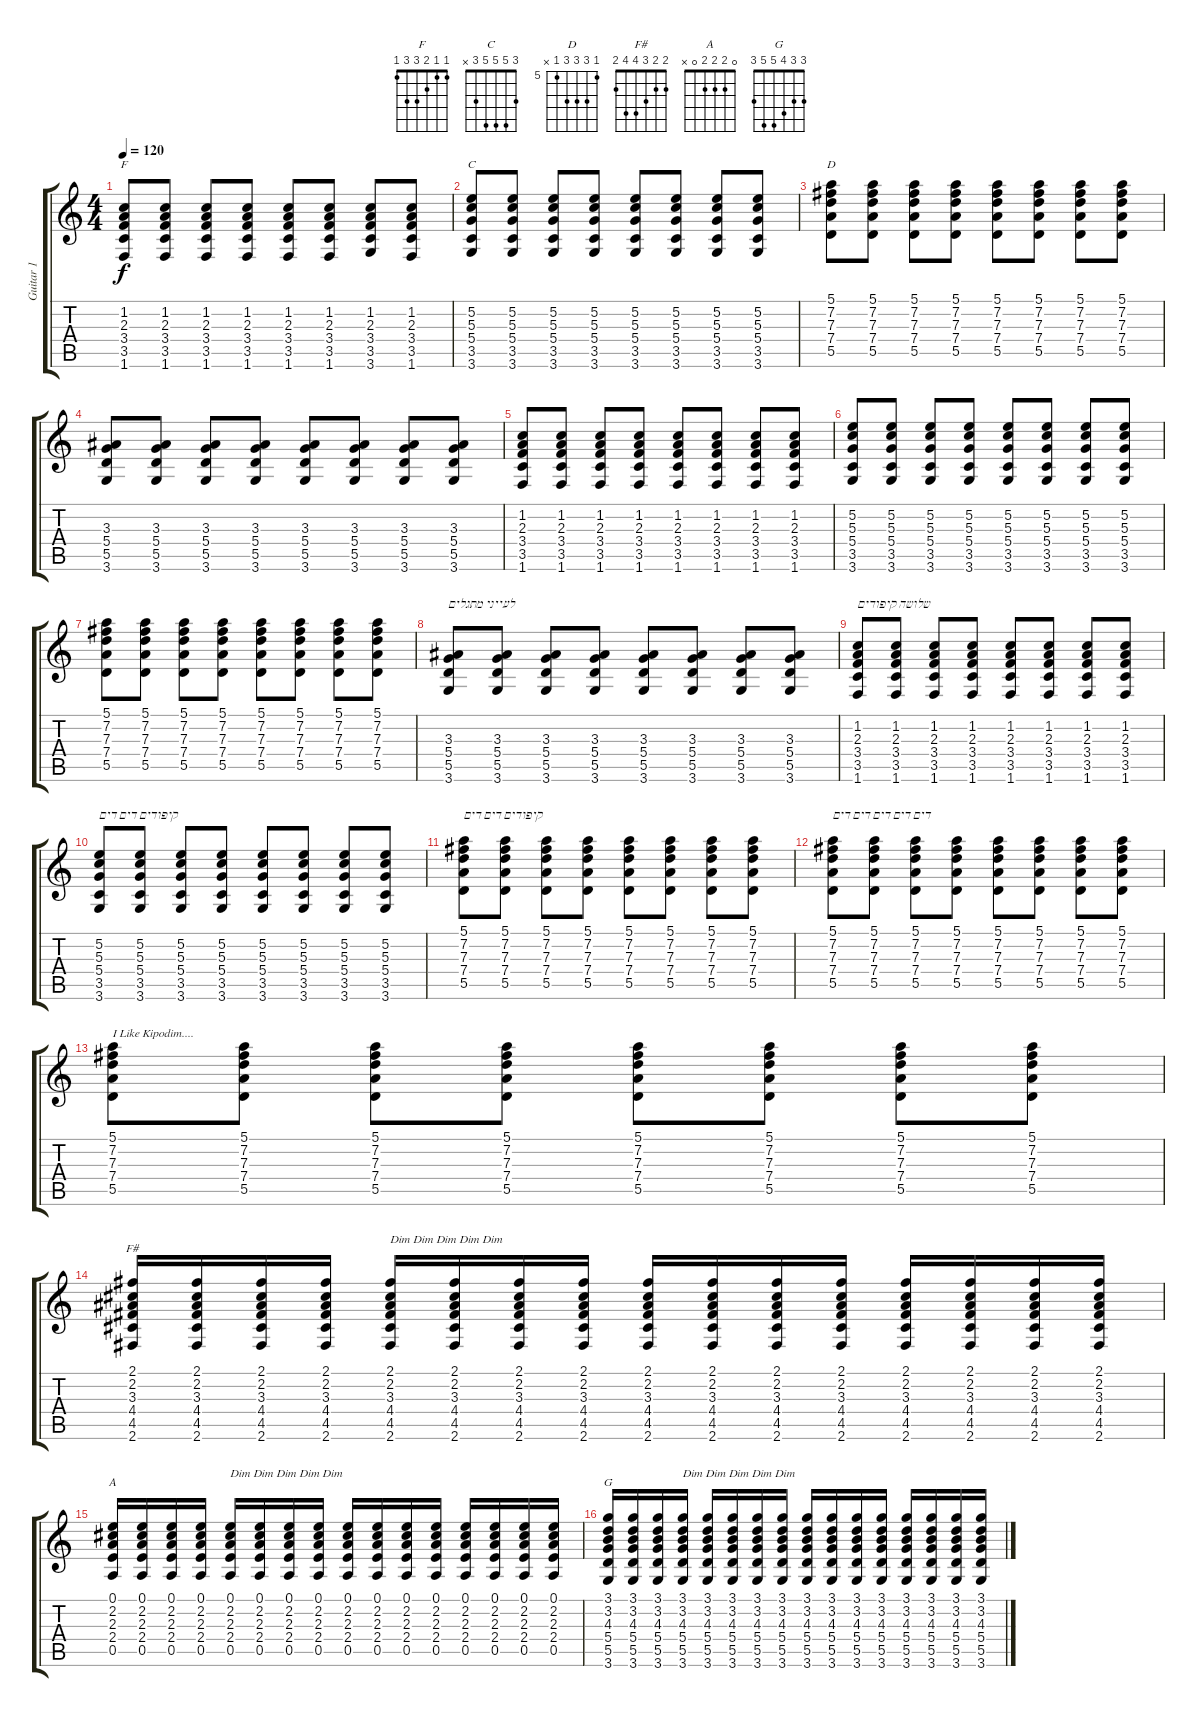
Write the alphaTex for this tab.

\track ("Guitar 1" "Guitar 1") {instrument distortionguitar}
\staff {score tabs}
\tuning (E4 B3 G3 D3 A2 E2) {hide}
\chord ("F" 1 1 2 3 3 1)
\chord ("C" 3 5 5 5 3 x)
\chord ("D" 5 7 7 7 5 x) {firstfret 5}
\chord ("F#" 2 2 3 4 4 2)
\chord ("A" 0 2 2 2 0 x)
\chord ("G" 3 3 4 5 5 3)
\ts (4 4)
\tempo 120
\clef g2
\ks c
(1.2 2.3 3.4 3.5 1.6).8{ch "F" dy f} (1.2 2.3 3.4 3.5 1.6).8 (1.2 2.3 3.4 3.5 1.6).8 (1.2 2.3 3.4 3.5 1.6).8 (1.2 2.3 3.4 3.5 1.6).8 (1.2 2.3 3.4 3.5 1.6).8 (1.2 2.3 3.4 3.5 3.6).8 (1.2 2.3 3.4 3.5 1.6).8 |
(5.2 5.3 5.4 3.5 3.6).8{ch "C"} (5.2 5.3 5.4 3.5 3.6).8 (5.2 5.3 5.4 3.5 3.6).8 (5.2 5.3 5.4 3.5 3.6).8 (5.2 5.3 5.4 3.5 3.6).8 (5.2 5.3 5.4 3.5 3.6).8 (5.2 5.3 5.4 3.5 3.6).8 (5.2 5.3 5.4 3.5 3.6).8 |
(5.1 7.2 7.3 7.4 5.5).8{ch "D"} (5.1 7.2 7.3 7.4 5.5).8 (5.1 7.2 7.3 7.4 5.5).8 (5.1 7.2 7.3 7.4 5.5).8 (5.1 7.2 7.3 7.4 5.5).8 (5.1 7.2 7.3 7.4 5.5).8 (5.1 7.2 7.3 7.4 5.5).8 (5.1 7.2 7.3 7.4 5.5).8 |
(3.3 5.4 5.5 3.6).8 (3.3 5.4 5.5 3.6).8 (3.3 5.4 5.5 3.6).8 (3.3 5.4 5.5 3.6).8 (3.3 5.4 5.5 3.6).8 (3.3 5.4 5.5 3.6).8 (3.3 5.4 5.5 3.6).8 (3.3 5.4 5.5 3.6).8 |
(1.2 2.3 3.4 3.5 1.6).8 (1.2 2.3 3.4 3.5 1.6).8 (1.2 2.3 3.4 3.5 1.6).8 (1.2 2.3 3.4 3.5 1.6).8 (1.2 2.3 3.4 3.5 1.6).8 (1.2 2.3 3.4 3.5 1.6).8 (1.2 2.3 3.4 3.5 1.6).8 (1.2 2.3 3.4 3.5 1.6).8 |
(5.2 5.3 5.4 3.5 3.6).8 (5.2 5.3 5.4 3.5 3.6).8 (5.2 5.3 5.4 3.5 3.6).8 (5.2 5.3 5.4 3.5 3.6).8 (5.2 5.3 5.4 3.5 3.6).8 (5.2 5.3 5.4 3.5 3.6).8 (5.2 5.3 5.4 3.5 3.6).8 (5.2 5.3 5.4 3.5 3.6).8 |
(5.1 7.2 7.3 7.4 5.5).8 (5.1 7.2 7.3 7.4 5.5).8 (5.1 7.2 7.3 7.4 5.5).8 (5.1 7.2 7.3 7.4 5.5).8 (5.1 7.2 7.3 7.4 5.5).8 (5.1 7.2 7.3 7.4 5.5).8 (5.1 7.2 7.3 7.4 5.5).8 (5.1 7.2 7.3 7.4 5.5).8 |
(3.3 5.4 5.5 3.6).8{txt "לעייני מתגלים"} (3.3 5.4 5.5 3.6).8 (3.3 5.4 5.5 3.6).8 (3.3 5.4 5.5 3.6).8 (3.3 5.4 5.5 3.6).8 (3.3 5.4 5.5 3.6).8 (3.3 5.4 5.5 3.6).8 (3.3 5.4 5.5 3.6).8 |
(1.2 2.3 3.4 3.5 1.6).8{txt "שלושה קיפודים"} (1.2 2.3 3.4 3.5 1.6).8 (1.2 2.3 3.4 3.5 1.6).8 (1.2 2.3 3.4 3.5 1.6).8 (1.2 2.3 3.4 3.5 1.6).8 (1.2 2.3 3.4 3.5 1.6).8 (1.2 2.3 3.4 3.5 1.6).8 (1.2 2.3 3.4 3.5 1.6).8 |
(5.2 5.3 5.4 3.5 3.6).8{txt "קיפודים דים דים"} (5.2 5.3 5.4 3.5 3.6).8 (5.2 5.3 5.4 3.5 3.6).8 (5.2 5.3 5.4 3.5 3.6).8 (5.2 5.3 5.4 3.5 3.6).8 (5.2 5.3 5.4 3.5 3.6).8 (5.2 5.3 5.4 3.5 3.6).8 (5.2 5.3 5.4 3.5 3.6).8 |
(5.1 7.2 7.3 7.4 5.5).8{txt "קיפודים דים דים"} (5.1 7.2 7.3 7.4 5.5).8 (5.1 7.2 7.3 7.4 5.5).8 (5.1 7.2 7.3 7.4 5.5).8 (5.1 7.2 7.3 7.4 5.5).8 (5.1 7.2 7.3 7.4 5.5).8 (5.1 7.2 7.3 7.4 5.5).8 (5.1 7.2 7.3 7.4 5.5).8 |
(5.1 7.2 7.3 7.4 5.5).8{txt "דים דים דים דים דים"} (5.1 7.2 7.3 7.4 5.5).8 (5.1 7.2 7.3 7.4 5.5).8 (5.1 7.2 7.3 7.4 5.5).8 (5.1 7.2 7.3 7.4 5.5).8 (5.1 7.2 7.3 7.4 5.5).8 (5.1 7.2 7.3 7.4 5.5).8 (5.1 7.2 7.3 7.4 5.5).8 |
(5.1 7.2 7.3 7.4 5.5).8{txt "I Like Kipodim...."} (5.1 7.2 7.3 7.4 5.5).8 (5.1 7.2 7.3 7.4 5.5).8 (5.1 7.2 7.3 7.4 5.5).8 (5.1 7.2 7.3 7.4 5.5).8 (5.1 7.2 7.3 7.4 5.5).8 (5.1 7.2 7.3 7.4 5.5).8 (5.1 7.2 7.3 7.4 5.5).8 |
(2.1 2.2 3.3 4.4 4.5 2.6).16{ch "F#"} (2.1 2.2 3.3 4.4 4.5 2.6).16 (2.1 2.2 3.3 4.4 4.5 2.6).16 (2.1 2.2 3.3 4.4 4.5 2.6).16 (2.1 2.2 3.3 4.4 4.5 2.6).16{txt "Dim Dim Dim Dim Dim"} (2.1 2.2 3.3 4.4 4.5 2.6).16 (2.1 2.2 3.3 4.4 4.5 2.6).16 (2.1 2.2 3.3 4.4 4.5 2.6).16 (2.1 2.2 3.3 4.4 4.5 2.6).16 (2.1 2.2 3.3 4.4 4.5 2.6).16 (2.1 2.2 3.3 4.4 4.5 2.6).16 (2.1 2.2 3.3 4.4 4.5 2.6).16 (2.1 2.2 3.3 4.4 4.5 2.6).16 (2.1 2.2 3.3 4.4 4.5 2.6).16 (2.1 2.2 3.3 4.4 4.5 2.6).16 (2.1 2.2 3.3 4.4 4.5 2.6).16 |
(0.1 2.2 2.3 2.4 0.5).16{ch "A"} (0.1 2.2 2.3 2.4 0.5).16 (0.1 2.2 2.3 2.4 0.5).16 (0.1 2.2 2.3 2.4 0.5).16 (0.1 2.2 2.3 2.4 0.5).16{txt "Dim Dim Dim Dim Dim"} (0.1 2.2 2.3 2.4 0.5).16 (0.1 2.2 2.3 2.4 0.5).16 (0.1 2.2 2.3 2.4 0.5).16 (0.1 2.2 2.3 2.4 0.5).16 (0.1 2.2 2.3 2.4 0.5).16 (0.1 2.2 2.3 2.4 0.5).16 (0.1 2.2 2.3 2.4 0.5).16 (0.1 2.2 2.3 2.4 0.5).16 (0.1 2.2 2.3 2.4 0.5).16 (0.1 2.2 2.3 2.4 0.5).16 (0.1 2.2 2.3 2.4 0.5).16 |
(3.1 3.2 4.3 5.4 5.5 3.6).16{ch "G"} (3.1 3.2 4.3 5.4 5.5 3.6).16 (3.1 3.2 4.3 5.4 5.5 3.6).16 (3.1 3.2 4.3 5.4 5.5 3.6).16{txt "Dim Dim Dim Dim Dim"} (3.1 3.2 4.3 5.4 5.5 3.6).16 (3.1 3.2 4.3 5.4 5.5 3.6).16 (3.1 3.2 4.3 5.4 5.5 3.6).16 (3.1 3.2 4.3 5.4 5.5 3.6).16 (3.1 3.2 4.3 5.4 5.5 3.6).16 (3.1 3.2 4.3 5.4 5.5 3.6).16 (3.1 3.2 4.3 5.4 5.5 3.6).16 (3.1 3.2 4.3 5.4 5.5 3.6).16 (3.1 3.2 4.3 5.4 5.5 3.6).16 (3.1 3.2 4.3 5.4 5.5 3.6).16 (3.1 3.2 4.3 5.4 5.5 3.6).16 (3.1 3.2 4.3 5.4 5.5 3.6).16
